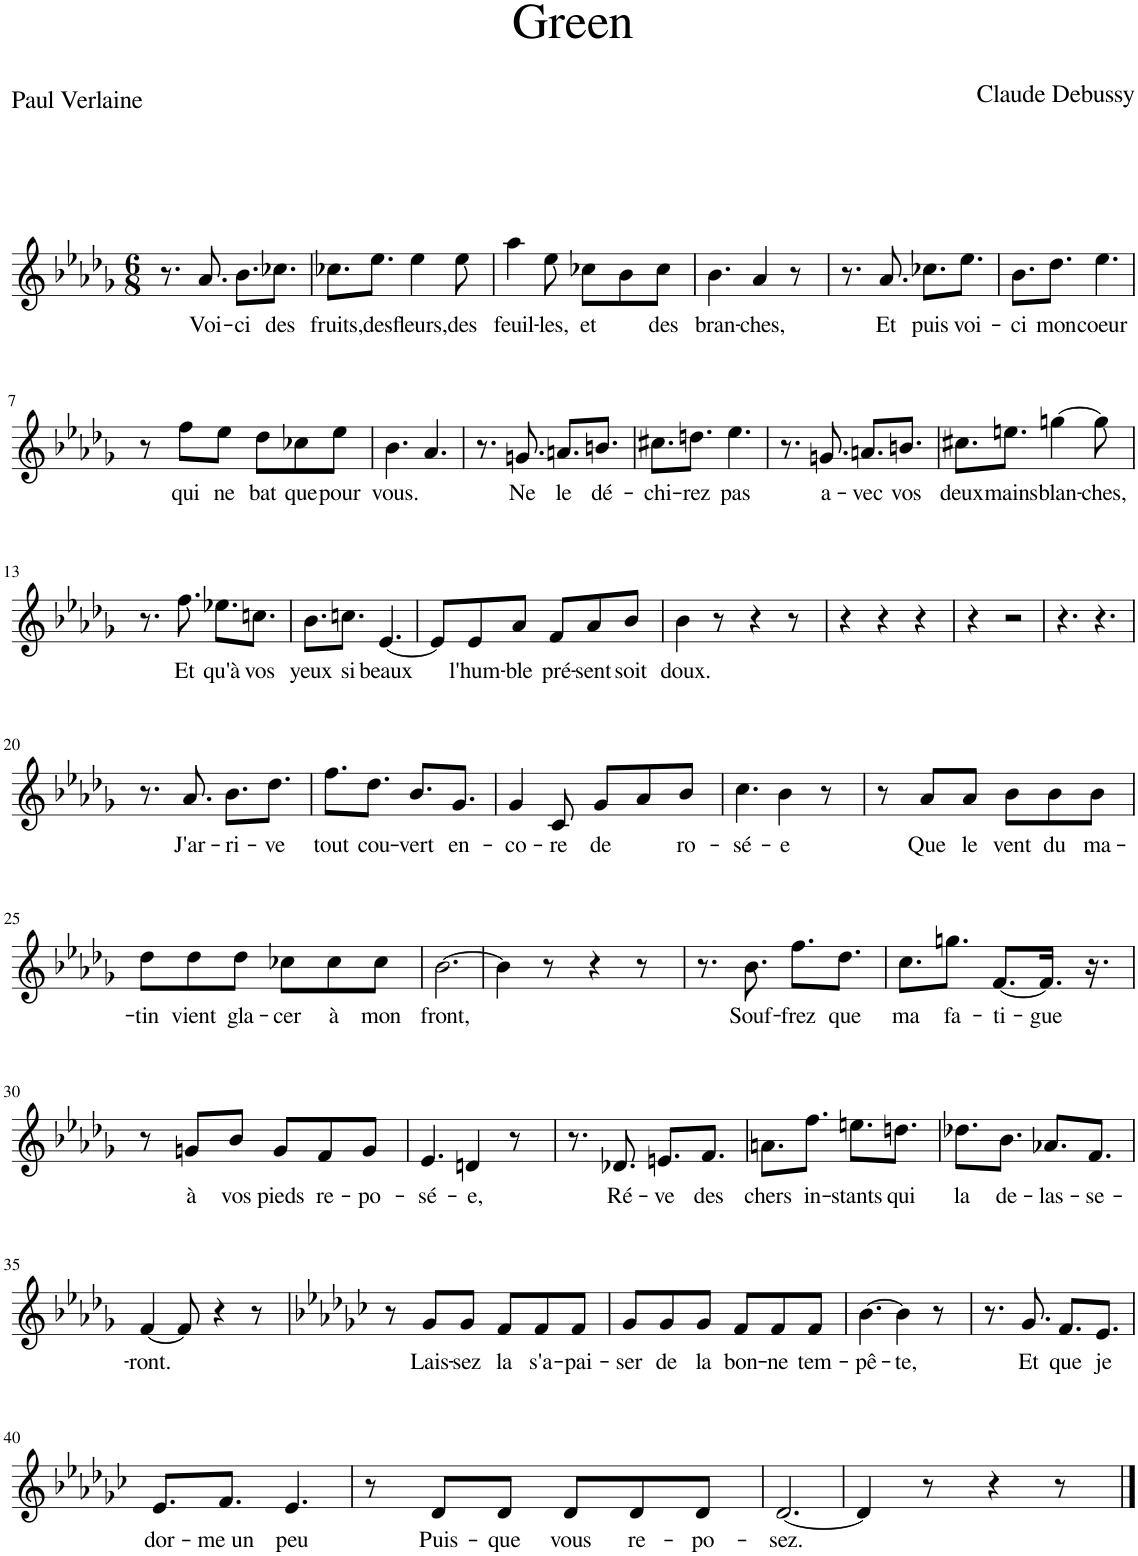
**kern	**text
*part1	*part1
*staff1	*staff1
*I"Piano	*
*I'Pno	*
*clefG2	*
*k[b-e-a-d-g-]	*
*M6/8	*
=1	=1
8.r	.
!	!LO:LY:b
8.a-/	Voi-
!	!LO:LY:b
8.b-\L	-ci
!	!LO:LY:b
8.cc-X\J	des
=2	=2
!	!LO:LY:b
8.cc-X\L	fruits,
!	!LO:LY:b
8.ee-\J	des
!	!LO:LY:b
4ee-\	fleurs,
!	!LO:LY:b
8ee-\	des
=3	=3
!	!LO:LY:b
4aa-\	feuil-
!	!LO:LY:b
8ee-\	-les,
!	!LO:LY:b
8cc-X\L	et
8b-\	.
!	!LO:LY:b
8cc-\J	des
=4	=4
!	!LO:LY:b
4.b-\	bran-
!	!LO:LY:b
4a-/	-ches,
8r	.
=5	=5
8.r	.
!	!LO:LY:b
8.a-/	Et
!	!LO:LY:b
8.cc-X\L	puis
!	!LO:LY:b
8.ee-\J	voi-
=6	=6
!	!LO:LY:b
8.b-\L	-ci
!	!LO:LY:b
8.dd-\J	mon
!	!LO:LY:b
4.ee-\	coeur
!!LO:LB:g=z
=7	=7
8r	.
!	!LO:LY:b
8ff\L	qui
!	!LO:LY:b
8ee-\J	ne
!	!LO:LY:b
8dd-\L	bat
!	!LO:LY:b
8cc-X\	que
!	!LO:LY:b
8ee-\J	pour
=8	=8
!	!LO:LY:b
4.b-\	vous.
4.a-/	.
=9	=9
8.r	.
!	!LO:LY:b
8.gn/	Ne
!	!LO:LY:b
8.an/L	le
!	!LO:LY:b
8.bn/J	dé-
=10	=10
!	!LO:LY:b
8.cc#X\L	-chi-
!	!LO:LY:b
8.ddn\J	-rez
!	!LO:LY:b
4.ee-\	pas
=11	=11
8.r	.
!	!LO:LY:b
8.gn/	a-
!	!LO:LY:b
8.an/L	-vec
!	!LO:LY:b
8.bn/J	vos
=12	=12
!	!LO:LY:b
8.cc#X\L	deux
!	!LO:LY:b
8.een\J	mains
!	!LO:LY:b
[4ggn\	blan-
!	!LO:LY:b
8gg\]	-ches,
!!LO:LB:g=z
=13	=13
8.r	.
!	!LO:LY:b
8.ff\	Et
!	!LO:LY:b
8.ee-X\L	qu'à
!	!LO:LY:b
8.ccn\J	vos
=14	=14
!	!LO:LY:b
8.b-\L	yeux
!	!LO:LY:b
8.ccn\J	si
!	!LO:LY:b
[4.e-/	beaux
=15	=15
8e-/L]	.
!	!LO:LY:b
8e-/	l'hum-
!	!LO:LY:b
8a-/J	-ble
!	!LO:LY:b
8f/L	pré-
!	!LO:LY:b
8a-/	-sent
!	!LO:LY:b
8b-/J	soit
=16	=16
!	!LO:LY:b
4b-\	doux.
8r	.
4r	.
8r	.
=17	=17
4r	.
4r	.
4r	.
=18	=18
4r	.
2r	.
=19	=19
4.r	.
4.r	.
!!LO:LB:g=z
=20	=20
8.r	.
!	!LO:LY:b
8.a-/	J'ar-
!	!LO:LY:b
8.b-\L	-ri-
!	!LO:LY:b
8.dd-\J	-ve
=21	=21
!	!LO:LY:b
8.ff\L	tout
!	!LO:LY:b
8.dd-\J	cou-
!	!LO:LY:b
8.b-/L	-vert
!	!LO:LY:b
8.g-/J	en-
=22	=22
!	!LO:LY:b
4g-/	-co-
!	!LO:LY:b
8c/	-re
!	!LO:LY:b
8g-/L	de
8a-/	.
!	!LO:LY:b
8b-/J	ro-
=23	=23
!	!LO:LY:b
4.cc\	-sé-
!	!LO:LY:b
4b-\	-e
8r	.
=24	=24
8r	.
!	!LO:LY:b
8a-/L	Que
!	!LO:LY:b
8a-/J	le
!	!LO:LY:b
8b-\L	vent
!	!LO:LY:b
8b-\	du
!	!LO:LY:b
8b-\J	ma-
!!LO:LB:g=z
=25	=25
!	!LO:LY:b
8dd-\L	-tin
!	!LO:LY:b
8dd-\	vient
!	!LO:LY:b
8dd-\J	gla-
!	!LO:LY:b
8cc-X\L	-cer
!	!LO:LY:b
8cc-\	à
!	!LO:LY:b
8cc-\J	mon
=26	=26
!	!LO:LY:b
[2.b-\	front,
=27	=27
4b-\]	.
8r	.
4r	.
8r	.
=28	=28
8.r	.
!	!LO:LY:b
8.b-\	Souf-
!	!LO:LY:b
8.ff\L	-frez
!	!LO:LY:b
8.dd-\J	que
=29	=29
!	!LO:LY:b
8.cc\L	ma
!	!LO:LY:b
8.ggn\J	fa-
!	!LO:LY:b
[8.f/L	-ti-
!	!LO:LY:b
16.f/Jk]	-gue
16.r	.
!!LO:LB:g=z
=30	=30
8r	.
!	!LO:LY:b
8gn/L	à
!	!LO:LY:b
8b-/J	vos
!	!LO:LY:b
8g/L	pieds
!	!LO:LY:b
8f/	re-
!	!LO:LY:b
8g/J	-po-
=31	=31
!	!LO:LY:b
4.e-/	-sé-
!	!LO:LY:b
4dn/	-e,
8r	.
=32	=32
8.r	.
!	!LO:LY:b
8.d-X/	Ré-
!	!LO:LY:b
8.en/L	-ve
!	!LO:LY:b
8.f/J	des
=33	=33
!	!LO:LY:b
8.an\L	chers
!	!LO:LY:b
8.ff\J	in-
!	!LO:LY:b
8.een\L	-stants
!	!LO:LY:b
8.ddn\J	qui
=34	=34
!	!LO:LY:b
8.dd-X\L	la
!	!LO:LY:b
8.b-\J	de-
!	!LO:LY:b
8.a-X/L	-las-
!	!LO:LY:b
8.f/J	-se-
!!LO:LB:g=z
=35	=35
!	!LO:LY:b
[4f/	-ront.
8f/]	.
4r	.
8r	.
=36	=36
*k[b-e-a-d-g-c-]	*
8r	.
!	!LO:LY:b
8g-/L	Lais-
!	!LO:LY:b
8g-/J	-sez
!	!LO:LY:b
8f/L	la
!	!LO:LY:b
8f/	s'a-
!	!LO:LY:b
8f/J	-pai-
=37	=37
!	!LO:LY:b
8g-/L	-ser
!	!LO:LY:b
8g-/	de
!	!LO:LY:b
8g-/J	la
!	!LO:LY:b
8f/L	bon-
!	!LO:LY:b
8f/	-ne
!	!LO:LY:b
8f/J	tem-
=38	=38
!	!LO:LY:b
[4.b-\	-pê-
!	!LO:LY:b
4b-\]	-te,
8r	.
=39	=39
8.r	.
!	!LO:LY:b
8.g-/	Et
!	!LO:LY:b
8.f/L	que
!	!LO:LY:b
8.e-/J	je
!!LO:LB:g=z
=40	=40
!	!LO:LY:b
8.e-/L	dor-
!	!LO:LY:b
8.f/J	-me un
!	!LO:LY:b
4.e-/	peu
=41	=41
8r	.
!	!LO:LY:b
8d-/L	Puis-
!	!LO:LY:b
8d-/J	-que
!	!LO:LY:b
8d-/L	vous
!	!LO:LY:b
8d-/	re-
!	!LO:LY:b
8d-/J	-po-
=42	=42
!	!LO:LY:b
[2.d-/	-sez.
=43	=43
4d-/]	.
8r	.
4r	.
8r	.
==	==
*-	*-
